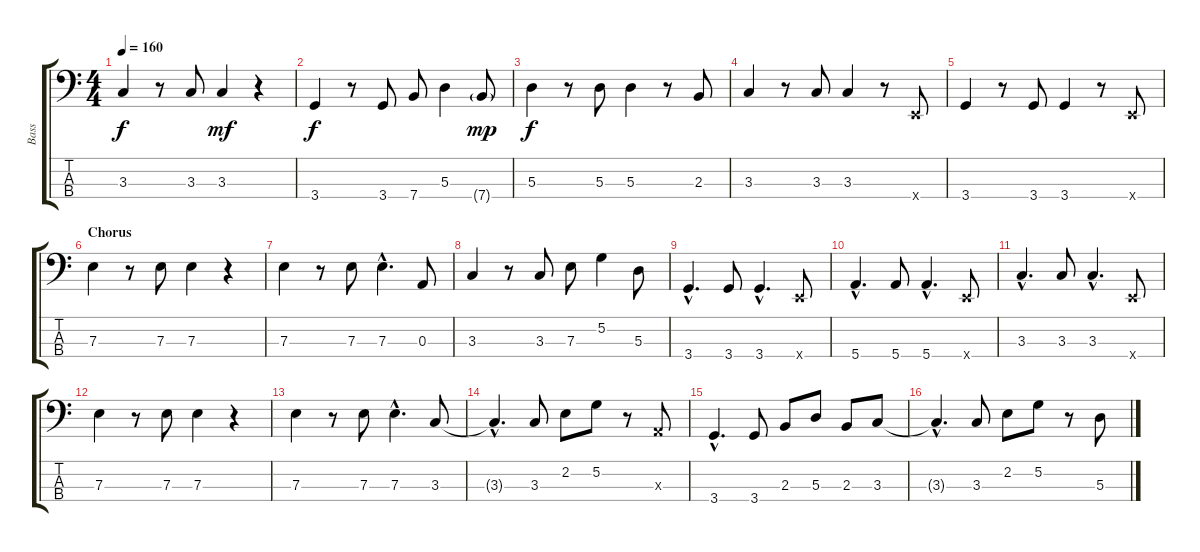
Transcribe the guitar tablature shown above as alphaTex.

\track ("Bass" "Bass") {instrument electricbassfinger}
\staff {score tabs}
\tuning (G2 D2 A1 E1) {hide}
\ts (4 4)
\tempo 160
\clef f4
\ks c
3.3.4{dy f} r.8 3.3.8 3.3.4{dy mf} r.4 |
3.4.4{dy f} r.8 3.4.8 7.4.8 5.3.4 7.4{g}.8{dy mp} |
5.3.4{dy f} r.8 5.3.8 5.3.4 r.8 2.3.8 |
3.3.4 r.8 3.3.8 3.3.4 r.8 0.4{x}.8 |
3.4.4 r.8 3.4.8 3.4.4 r.8 0.4{x}.8 |
\section ("" "Chorus")
7.3.4 r.8 7.3.8 7.3.4 r.4 |
7.3.4 r.8 7.3.8 7.3{hac}.4{d} 0.3.8 |
3.3.4 r.8 3.3.8 7.3.8 5.2.4 5.3.8 |
3.4{hac}.4{d} 3.4.8 3.4{hac}.4{d} 0.4{x}.8 |
5.4{hac}.4{d} 5.4.8 5.4{hac}.4{d} 0.4{x}.8 |
3.3{hac}.4{d} 3.3.8 3.3{hac}.4{d} 0.4{x}.8 |
7.3.4 r.8 7.3.8 7.3.4 r.4 |
7.3.4 r.8 7.3.8 7.3{hac}.4{d} 3.3.8 |
3.3{hac t}.4{d} 3.3.8 2.2.8 5.2.8 r.8 0.3{x}.8 |
3.4{hac}.4{d} 3.4.8 2.3.8 5.3.8 2.3.8 3.3.8 |
3.3{hac t}.4{d} 3.3.8 2.2.8 5.2.8 r.8 5.3.8
